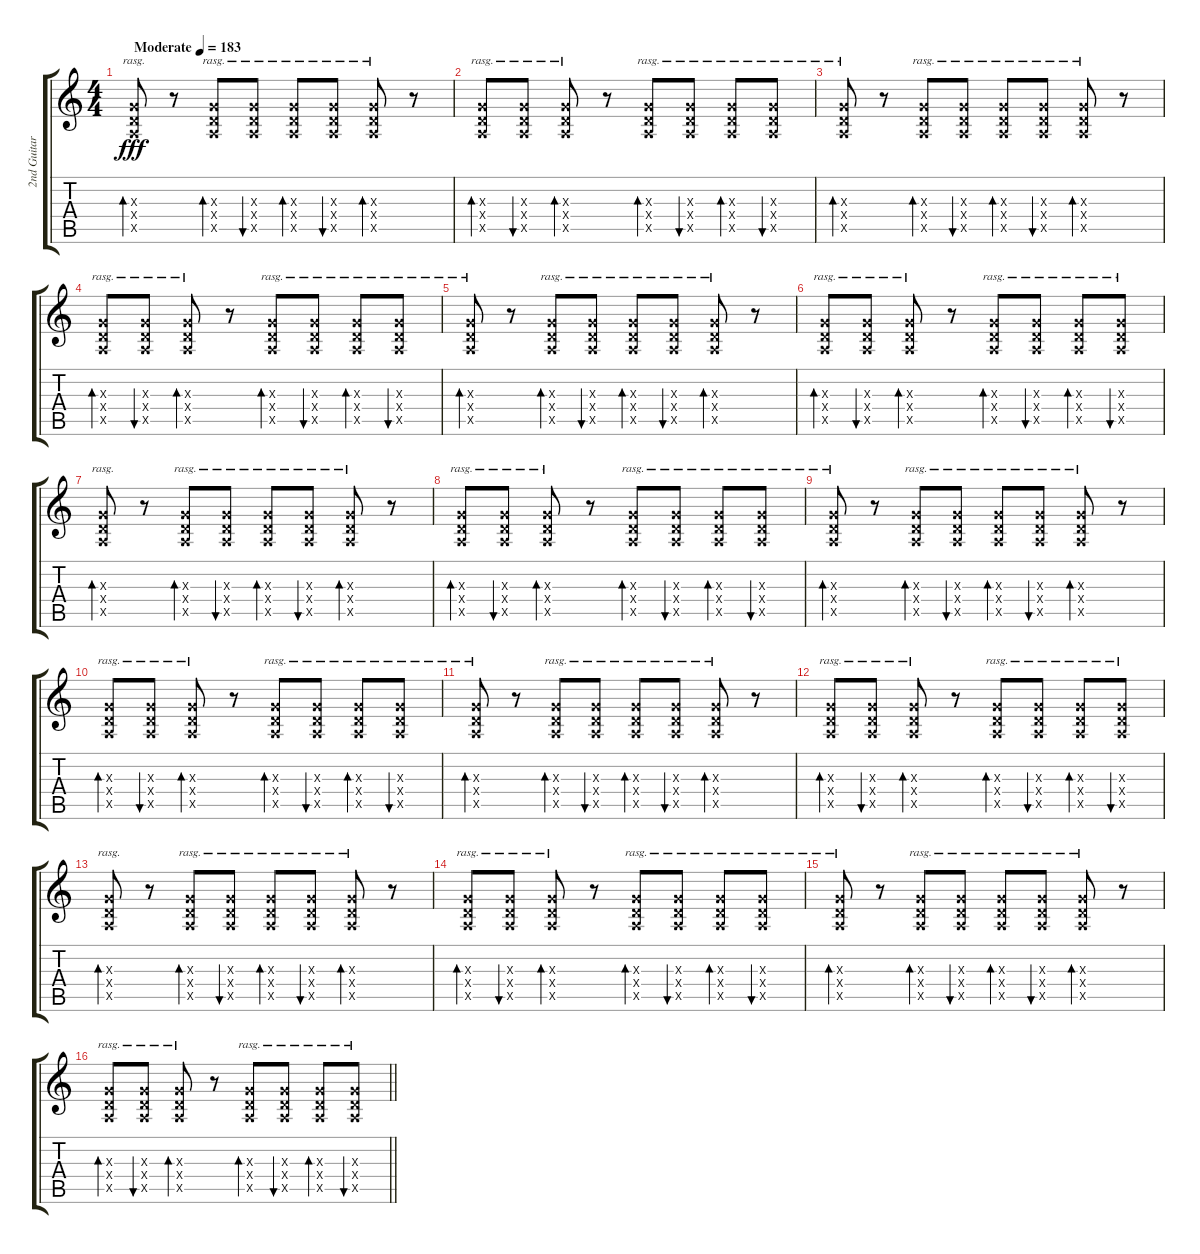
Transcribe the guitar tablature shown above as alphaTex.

\track ("2nd Guitar" "2nd Guitar") {instrument distortionguitar}
\staff {score tabs}
\tuning (E4 B3 G3 D3 A2 E2) {hide}
\ts (4 4)
\tempo (183 "Moderate")
\clef g2
\ks c
(0.3{x} 0.4{x} 0.5{x}).8{bd 60 rasg ii dy fff instrument distortionguitar} r.8 (0.3{x} 0.4{x} 0.5{x}).8{bd 60 rasg ii} (0.3{x} 0.4{x} 0.5{x}).8{bu 120 rasg ii} (0.3{x} 0.4{x} 0.5{x}).8{bd 120 rasg ii} (0.3{x} 0.4{x} 0.5{x}).8{bu 120 rasg ii} (0.3{x} 0.4{x} 0.5{x}).8{bd 120 rasg ii} r.8 |
(0.3{x} 0.4{x} 0.5{x}).8{bd 120 rasg ii} (0.3{x} 0.4{x} 0.5{x}).8{bu 120 rasg ii} (0.3{x} 0.4{x} 0.5{x}).8{bd 120 rasg ii} r.8 (0.3{x} 0.4{x} 0.5{x}).8{bd 120 rasg ii} (0.3{x} 0.4{x} 0.5{x}).8{bu 120 rasg ii} (0.3{x} 0.4{x} 0.5{x}).8{bd 120 rasg ii} (0.3{x} 0.4{x} 0.5{x}).8{bu 120 rasg ii} |
(0.3{x} 0.4{x} 0.5{x}).8{bd 60 rasg ii} r.8 (0.3{x} 0.4{x} 0.5{x}).8{bd 60 rasg ii} (0.3{x} 0.4{x} 0.5{x}).8{bu 120 rasg ii} (0.3{x} 0.4{x} 0.5{x}).8{bd 120 rasg ii} (0.3{x} 0.4{x} 0.5{x}).8{bu 120 rasg ii} (0.3{x} 0.4{x} 0.5{x}).8{bd 120 rasg ii} r.8 |
(0.3{x} 0.4{x} 0.5{x}).8{bd 120 rasg ii} (0.3{x} 0.4{x} 0.5{x}).8{bu 120 rasg ii} (0.3{x} 0.4{x} 0.5{x}).8{bd 120 rasg ii} r.8 (0.3{x} 0.4{x} 0.5{x}).8{bd 120 rasg ii} (0.3{x} 0.4{x} 0.5{x}).8{bu 120 rasg ii} (0.3{x} 0.4{x} 0.5{x}).8{bd 120 rasg ii} (0.3{x} 0.4{x} 0.5{x}).8{bu 120 rasg ii} |
(0.3{x} 0.4{x} 0.5{x}).8{bd 60 rasg ii} r.8 (0.3{x} 0.4{x} 0.5{x}).8{bd 60 rasg ii} (0.3{x} 0.4{x} 0.5{x}).8{bu 120 rasg ii} (0.3{x} 0.4{x} 0.5{x}).8{bd 120 rasg ii} (0.3{x} 0.4{x} 0.5{x}).8{bu 120 rasg ii} (0.3{x} 0.4{x} 0.5{x}).8{bd 120 rasg ii} r.8 |
(0.3{x} 0.4{x} 0.5{x}).8{bd 120 rasg ii} (0.3{x} 0.4{x} 0.5{x}).8{bu 120 rasg ii} (0.3{x} 0.4{x} 0.5{x}).8{bd 120 rasg ii} r.8 (0.3{x} 0.4{x} 0.5{x}).8{bd 120 rasg ii} (0.3{x} 0.4{x} 0.5{x}).8{bu 120 rasg ii} (0.3{x} 0.4{x} 0.5{x}).8{bd 120 rasg ii} (0.3{x} 0.4{x} 0.5{x}).8{bu 120 rasg ii} |
(0.3{x} 0.4{x} 0.5{x}).8{bd 60 rasg ii} r.8 (0.3{x} 0.4{x} 0.5{x}).8{bd 60 rasg ii} (0.3{x} 0.4{x} 0.5{x}).8{bu 120 rasg ii} (0.3{x} 0.4{x} 0.5{x}).8{bd 120 rasg ii} (0.3{x} 0.4{x} 0.5{x}).8{bu 120 rasg ii} (0.3{x} 0.4{x} 0.5{x}).8{bd 120 rasg ii} r.8 |
(0.3{x} 0.4{x} 0.5{x}).8{bd 120 rasg ii} (0.3{x} 0.4{x} 0.5{x}).8{bu 120 rasg ii} (0.3{x} 0.4{x} 0.5{x}).8{bd 120 rasg ii} r.8 (0.3{x} 0.4{x} 0.5{x}).8{bd 120 rasg ii} (0.3{x} 0.4{x} 0.5{x}).8{bu 120 rasg ii} (0.3{x} 0.4{x} 0.5{x}).8{bd 120 rasg ii} (0.3{x} 0.4{x} 0.5{x}).8{bu 120 rasg ii} |
(0.3{x} 0.4{x} 0.5{x}).8{bd 60 rasg ii} r.8 (0.3{x} 0.4{x} 0.5{x}).8{bd 60 rasg ii} (0.3{x} 0.4{x} 0.5{x}).8{bu 120 rasg ii} (0.3{x} 0.4{x} 0.5{x}).8{bd 120 rasg ii} (0.3{x} 0.4{x} 0.5{x}).8{bu 120 rasg ii} (0.3{x} 0.4{x} 0.5{x}).8{bd 120 rasg ii} r.8 |
(0.3{x} 0.4{x} 0.5{x}).8{bd 120 rasg ii} (0.3{x} 0.4{x} 0.5{x}).8{bu 120 rasg ii} (0.3{x} 0.4{x} 0.5{x}).8{bd 120 rasg ii} r.8 (0.3{x} 0.4{x} 0.5{x}).8{bd 120 rasg ii} (0.3{x} 0.4{x} 0.5{x}).8{bu 120 rasg ii} (0.3{x} 0.4{x} 0.5{x}).8{bd 120 rasg ii} (0.3{x} 0.4{x} 0.5{x}).8{bu 120 rasg ii} |
(0.3{x} 0.4{x} 0.5{x}).8{bd 60 rasg ii} r.8 (0.3{x} 0.4{x} 0.5{x}).8{bd 60 rasg ii} (0.3{x} 0.4{x} 0.5{x}).8{bu 120 rasg ii} (0.3{x} 0.4{x} 0.5{x}).8{bd 120 rasg ii} (0.3{x} 0.4{x} 0.5{x}).8{bu 120 rasg ii} (0.3{x} 0.4{x} 0.5{x}).8{bd 120 rasg ii} r.8 |
(0.3{x} 0.4{x} 0.5{x}).8{bd 120 rasg ii} (0.3{x} 0.4{x} 0.5{x}).8{bu 120 rasg ii} (0.3{x} 0.4{x} 0.5{x}).8{bd 120 rasg ii} r.8 (0.3{x} 0.4{x} 0.5{x}).8{bd 120 rasg ii} (0.3{x} 0.4{x} 0.5{x}).8{bu 120 rasg ii} (0.3{x} 0.4{x} 0.5{x}).8{bd 120 rasg ii} (0.3{x} 0.4{x} 0.5{x}).8{bu 120 rasg ii} |
(0.3{x} 0.4{x} 0.5{x}).8{bd 60 rasg ii} r.8 (0.3{x} 0.4{x} 0.5{x}).8{bd 60 rasg ii} (0.3{x} 0.4{x} 0.5{x}).8{bu 120 rasg ii} (0.3{x} 0.4{x} 0.5{x}).8{bd 120 rasg ii} (0.3{x} 0.4{x} 0.5{x}).8{bu 120 rasg ii} (0.3{x} 0.4{x} 0.5{x}).8{bd 120 rasg ii} r.8 |
(0.3{x} 0.4{x} 0.5{x}).8{bd 120 rasg ii} (0.3{x} 0.4{x} 0.5{x}).8{bu 120 rasg ii} (0.3{x} 0.4{x} 0.5{x}).8{bd 120 rasg ii} r.8 (0.3{x} 0.4{x} 0.5{x}).8{bd 120 rasg ii} (0.3{x} 0.4{x} 0.5{x}).8{bu 120 rasg ii} (0.3{x} 0.4{x} 0.5{x}).8{bd 120 rasg ii} (0.3{x} 0.4{x} 0.5{x}).8{bu 120 rasg ii} |
(0.3{x} 0.4{x} 0.5{x}).8{bd 60 rasg ii} r.8 (0.3{x} 0.4{x} 0.5{x}).8{bd 60 rasg ii} (0.3{x} 0.4{x} 0.5{x}).8{bu 120 rasg ii} (0.3{x} 0.4{x} 0.5{x}).8{bd 120 rasg ii} (0.3{x} 0.4{x} 0.5{x}).8{bu 120 rasg ii} (0.3{x} 0.4{x} 0.5{x}).8{bd 120 rasg ii} r.8 |
\barLineRight lightlight
(0.3{x} 0.4{x} 0.5{x}).8{bd 120 rasg ii} (0.3{x} 0.4{x} 0.5{x}).8{bu 120 rasg ii} (0.3{x} 0.4{x} 0.5{x}).8{bd 120 rasg ii} r.8 (0.3{x} 0.4{x} 0.5{x}).8{bd 120 rasg ii} (0.3{x} 0.4{x} 0.5{x}).8{bu 120 rasg ii} (0.3{x} 0.4{x} 0.5{x}).8{bd 120 rasg ii} (0.3{x} 0.4{x} 0.5{x}).8{bu 120 rasg ii}
